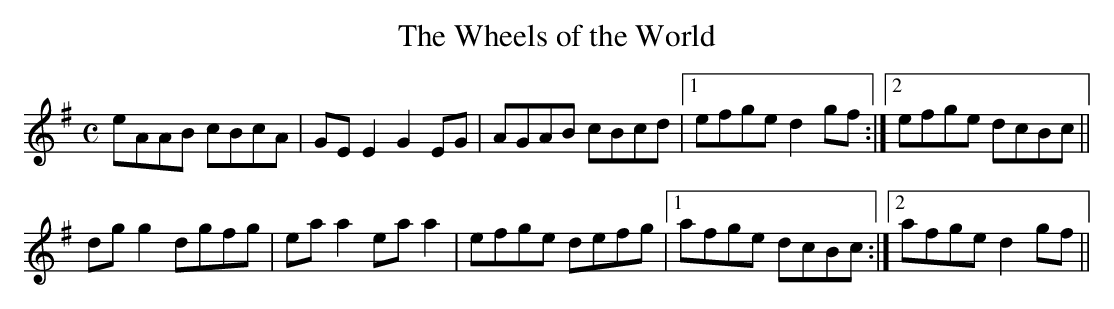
X:1
T:The Wheels of the World
M:C
L:1/8
K:ADor
eAAB cBcA|GE E2 G2EG|AGAB cBcd|1 efge d2gf:|2 efge dcBc||
dg g2 dgfg|ea a2 ea a2|efge defg|1 afge dcBc:|2 afge d2gf||
